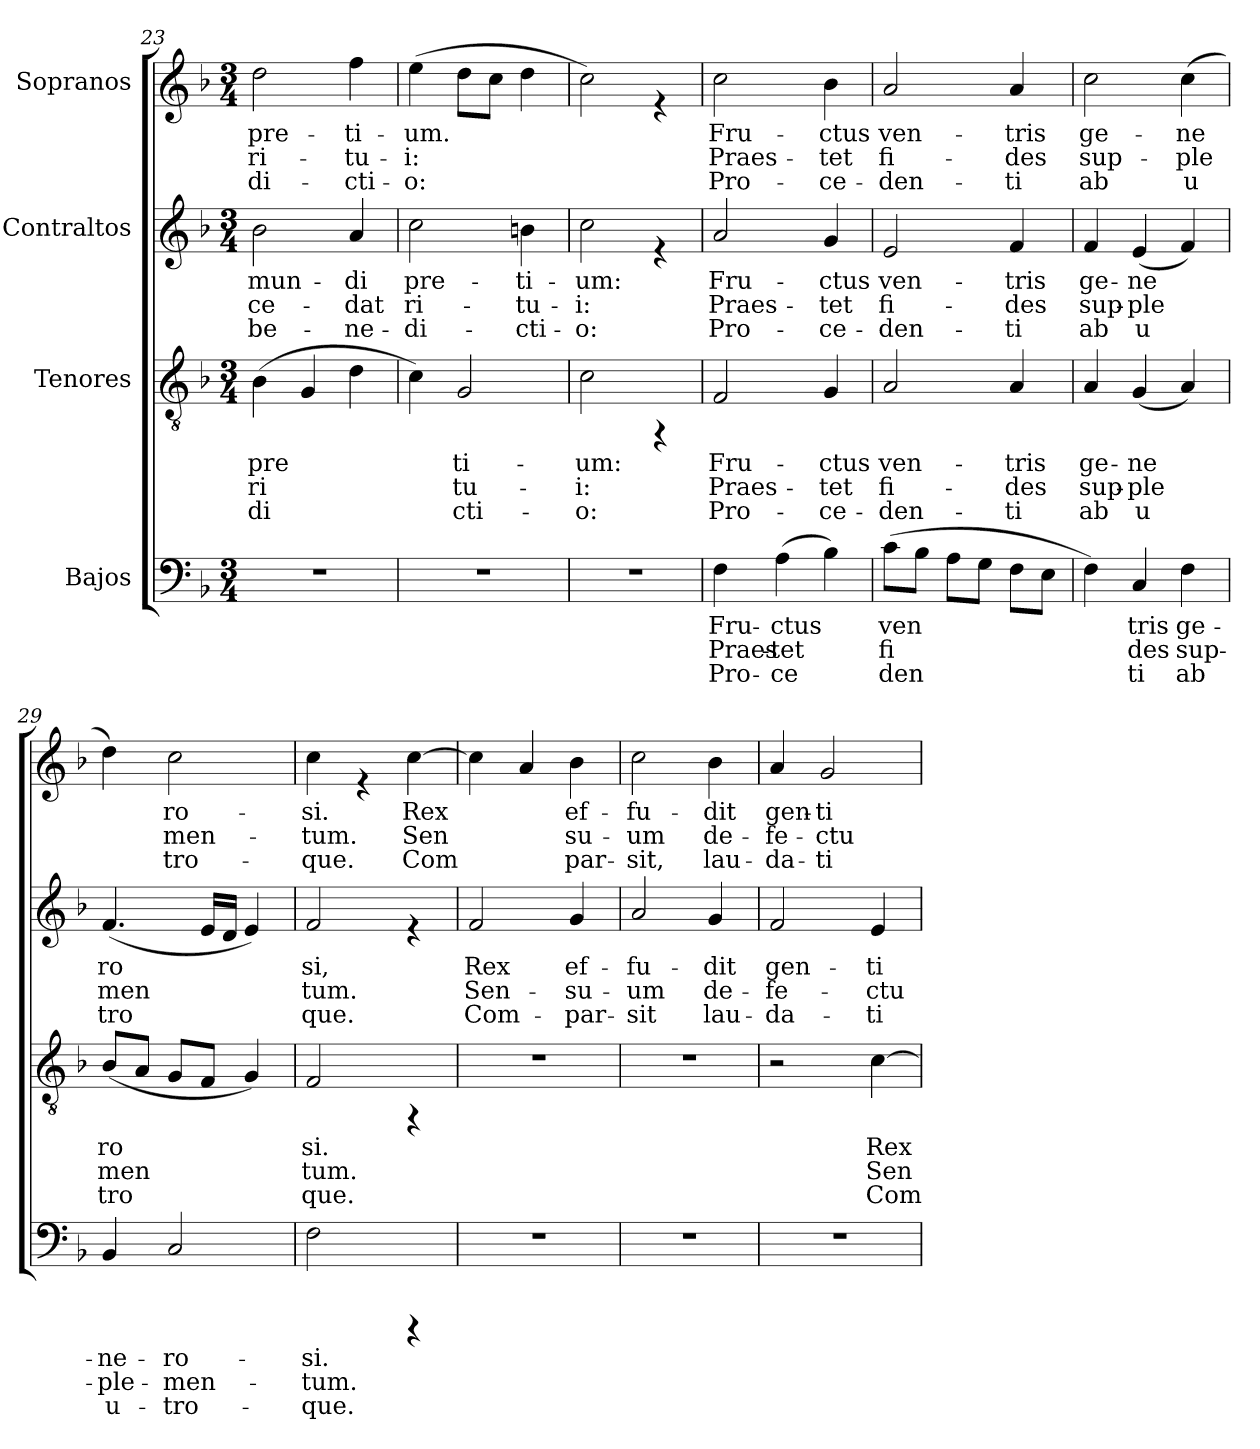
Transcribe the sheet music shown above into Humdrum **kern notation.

**kern	**text	**text	**text	**kern	**text	**text	**text	**kern	**text	**text	**text	**kern	**text	**text	**text
*part4	*part4	*part4	*part4	*part3	*part3	*part3	*part3	*part2	*part2	*part2	*part2	*part1	*part1	*part1	*part1
*staff4	*staff4	*staff4	*staff4	*staff3	*staff3	*staff3	*staff3	*staff2	*staff2	*staff2	*staff2	*staff1	*staff1	*staff1	*staff1
*I"Bajos	*	*	*	*I"Tenores	*	*	*	*I"Contraltos	*	*	*	*I"Sopranos	*	*	*
*clefF4	*	*	*	*clefGv2	*	*	*	*clefG2	*	*	*	*clefG2	*	*	*
*k[b-]	*	*	*	*k[b-]	*	*	*	*k[b-]	*	*	*	*k[b-]	*	*	*
*F:	*	*	*	*F:	*	*	*	*F:	*	*	*	*F:	*	*	*
*M3/4	*	*	*	*M3/4	*	*	*	*M3/4	*	*	*	*M3/4	*	*	*
=23	=23	=23	=23	=23	=23	=23	=23	=23	=23	=23	=23	=23	=23	=23	=23
!	!	!	!	!	!LO:LY:b:cj	!LO:LY:b:cj	!LO:LY:b:cj	!	!LO:LY:b:cj	!LO:LY:b:cj	!LO:LY:b:cj	!	!LO:LY:b:cj	!LO:LY:b:cj	!LO:LY:b:cj
2.r	.	.	.	(>4B-\	-pre	ri	di	2b-\	mun-	-ce-	-be-	2dd\	-pre-	-ri-	-di-
!	!	!	!	!	!LO:LY:b:cj	!LO:LY:b:cj	!LO:LY:b:cj	!	!	!	!	!	!	!	!
.	.	.	.	4G/	-	--	--	.	.	.	.	.	.	.	.
!	!	!	!	!	!LO:LY:b:cj	!LO:LY:b:cj	!LO:LY:b:cj	!	!LO:LY:b:cj	!LO:LY:b:cj	!LO:LY:b:cj	!	!LO:LY:b:cj	!LO:LY:b:cj	!LO:LY:b:cj
.	.	.	.	4d\	--	--	--	4a/	-di	dat	ne-	4ff\	-ti-	-tu-	-cti-
=24	=24	=24	=24	=24	=24	=24	=24	=24	=24	=24	=24	=24	=24	=24	=24
!	!	!	!	!	!LO:LY:b:cj	!LO:LY:b:cj	!LO:LY:b:cj	!	!LO:LY:b:cj	!LO:LY:b:cj	!LO:LY:b:cj	!	!LO:LY:b:cj	!LO:LY:b:cj	!LO:LY:b:cj
2.r	.	.	.	4c\)	--	--	--	2cc\	-pre-	-ri-	-di-	(>4ee\	-um.	i:	o:
!	!	!	!	!	!LO:LY:b:cj	!LO:LY:b:cj	!LO:LY:b:cj	!	!	!	!	!	!LO:LY:b:cj	!LO:LY:b:cj	!LO:LY:b:cj
.	.	.	.	2G/	-ti-	-tu-	-cti-	.	.	.	.	8dd\L	-	-	.
!	!	!	!	!	!	!	!	!	!	!	!	!	!LO:LY:b:cj	!LO:LY:b:cj	!LO:LY:b:cj
.	.	.	.	.	.	.	.	.	.	.	.	8cc\J	-	-	.
!	!	!	!	!	!	!	!	!	!LO:LY:b:cj	!LO:LY:b:cj	!LO:LY:b:cj	!	!LO:LY:b:cj	!LO:LY:b:cj	!LO:LY:b:cj
.	.	.	.	.	.	.	.	4bn\	-ti-	-tu-	-cti-	4dd\	-	-	.
=25	=25	=25	=25	=25	=25	=25	=25	=25	=25	=25	=25	=25	=25	=25	=25
!	!	!	!	!	!LO:LY:b:cj	!LO:LY:b:cj	!LO:LY:b:cj	!	!LO:LY:b:cj	!LO:LY:b:cj	!LO:LY:b:cj	!	!LO:LY:b:cj	!	!
2.r	.	.	.	2c\	-um:	i:	o:	2cc\	-um:	i:	o:	2cc\)	-	.	.
.	.	.	.	4rEE	.	.	.	4re	.	.	.	4re	.	.	.
!!LO:LB:g=z
=26	=26	=26	=26	=26	=26	=26	=26	=26	=26	=26	=26	=26	=26	=26	=26
!	!LO:LY:b:cj	!LO:LY:b:cj	!LO:LY:b:cj	!	!LO:LY:b:cj	!LO:LY:b:cj	!LO:LY:b:cj	!	!LO:LY:b:cj	!LO:LY:b:cj	!LO:LY:b:cj	!	!LO:LY:b:cj	!LO:LY:b:cj	!LO:LY:b:cj
4F\	Fru-	-Praes-	-Pro-	2F/	Fru-	-Praes-	-Pro-	2a/	Fru-	-Praes-	-Pro-	2cc\	-Fru-	-Praes-	-Pro-
!	!LO:LY:b:cj	!LO:LY:b:cj	!LO:LY:b:cj	!	!	!	!	!	!	!	!	!	!	!	!
(>4A\	-ctus	tet	ce-	.	.	.	.	.	.	.	.	.	.	.	.
!	!LO:LY:b:cj	!LO:LY:b:cj	!LO:LY:b:cj	!	!LO:LY:b:cj	!LO:LY:b:cj	!LO:LY:b:cj	!	!LO:LY:b:cj	!LO:LY:b:cj	!LO:LY:b:cj	!	!LO:LY:b:cj	!LO:LY:b:cj	!LO:LY:b:cj
4B-\)	-	.	-	4G/	-ctus	tet	ce-	4g/	-ctus	tet	ce-	4b-\	-ctus	tet	ce-
=27	=27	=27	=27	=27	=27	=27	=27	=27	=27	=27	=27	=27	=27	=27	=27
!	!LO:LY:b:cj	!LO:LY:b:cj	!LO:LY:b:cj	!	!LO:LY:b:cj	!LO:LY:b:cj	!LO:LY:b:cj	!	!LO:LY:b:cj	!LO:LY:b:cj	!LO:LY:b:cj	!	!LO:LY:b:cj	!LO:LY:b:cj	!LO:LY:b:cj
(>8c\L	-ven-	-fi-	-den-	2A/	-ven-	-fi-	-den-	2e/	-ven-	-fi-	-den-	2a/	-ven-	-fi-	-den-
!	!LO:LY:b:cj	!LO:LY:b:cj	!LO:LY:b:cj	!	!	!	!	!	!	!	!	!	!	!	!
8B-\J	--	--	--	.	.	.	.	.	.	.	.	.	.	.	.
!	!LO:LY:b:cj	!LO:LY:b:cj	!LO:LY:b:cj	!	!	!	!	!	!	!	!	!	!	!	!
8A\L	--	-	.	.	.	.	.	.	.	.	.	.	.	.	.
!	!LO:LY:b:cj	!LO:LY:b:cj	!LO:LY:b:cj	!	!	!	!	!	!	!	!	!	!	!	!
8G\J	-	--	--	.	.	.	.	.	.	.	.	.	.	.	.
!	!LO:LY:b:cj	!LO:LY:b:cj	!LO:LY:b:cj	!	!LO:LY:b:cj	!LO:LY:b:cj	!LO:LY:b:cj	!	!LO:LY:b:cj	!LO:LY:b:cj	!LO:LY:b:cj	!	!LO:LY:b:cj	!LO:LY:b:cj	!LO:LY:b:cj
8F\L	--	--	--	4A/	-tris	des	ti	4f/	-tris	des	ti	4a/	-tris	des	ti
!	!LO:LY:b:cj	!LO:LY:b:cj	!LO:LY:b:cj	!	!	!	!	!	!	!	!	!	!	!	!
8E\J	--	--	--	.	.	.	.	.	.	.	.	.	.	.	.
=28	=28	=28	=28	=28	=28	=28	=28	=28	=28	=28	=28	=28	=28	=28	=28
!	!LO:LY:b:cj	!LO:LY:b:cj	!LO:LY:b:cj	!	!LO:LY:b:cj	!LO:LY:b:cj	!LO:LY:b:cj	!	!LO:LY:b:cj	!LO:LY:b:cj	!LO:LY:b:cj	!	!LO:LY:b:cj	!LO:LY:b:cj	!LO:LY:b:cj
4F\)	--	--	--	4A/	ge-	-sup-	-ab	4f/	ge-	-sup-	-ab	2cc\	ge-	-sup-	-ab
!	!LO:LY:b:cj	!LO:LY:b:cj	!LO:LY:b:cj	!	!LO:LY:b:cj	!LO:LY:b:cj	!LO:LY:b:cj	!	!LO:LY:b:cj	!LO:LY:b:cj	!LO:LY:b:cj	!	!	!	!
4C/	-tris	des	ti	(<4G/	ne-	-ple-	-u-	(<4e/	ne-	-ple-	-u-	.	.	.	.
!	!LO:LY:b:cj	!LO:LY:b:cj	!LO:LY:b:cj	!	!LO:LY:b:cj	!LO:LY:b:cj	!LO:LY:b:cj	!	!LO:LY:b:cj	!LO:LY:b:cj	!LO:LY:b:cj	!	!LO:LY:b:cj	!LO:LY:b:cj	!LO:LY:b:cj
4F\	ge-	-sup-	-ab	4A/)	--	--	--	4f/)	--	--	--	(>4cc\	ne-	-ple-	-u-
=29	=29	=29	=29	=29	=29	=29	=29	=29	=29	=29	=29	=29	=29	=29	=29
!	!LO:LY:b:cj	!LO:LY:b:cj	!LO:LY:b:cj	!	!LO:LY:b:cj	!LO:LY:b:cj	!LO:LY:b:cj	!	!LO:LY:b:cj	!LO:LY:b:cj	!LO:LY:b:cj	!	!LO:LY:b:cj	!LO:LY:b:cj	!LO:LY:b:cj
4BB-/	ne-	-ple-	-u-	(<8B-/L	-ro-	-men-	-tro-	(<4.f/	-ro-	-men-	-tro-	4dd\)	--	--	--
!	!	!	!	!	!LO:LY:b:cj	!LO:LY:b:cj	!LO:LY:b:cj	!	!	!	!	!	!	!	!
.	.	.	.	8A/J	--	--	--	.	.	.	.	.	.	.	.
!	!LO:LY:b:cj	!LO:LY:b:cj	!LO:LY:b:cj	!	!LO:LY:b:cj	!LO:LY:b:cj	!LO:LY:b:cj	!	!	!	!	!	!LO:LY:b:cj	!LO:LY:b:cj	!LO:LY:b:cj
2C/	-ro-	-men-	-tro-	8G/L	--	-	.	.	.	.	.	2cc\	-ro-	-men-	-tro-
!	!	!	!	!	!LO:LY:b:cj	!LO:LY:b:cj	!LO:LY:b:cj	!	!LO:LY:b:cj	!LO:LY:b:cj	!LO:LY:b:cj	!	!	!	!
.	.	.	.	8F/J	-	--	--	16e/L	--	--	--	.	.	.	.
!	!	!	!	!	!	!	!	!	!LO:LY:b:cj	!LO:LY:b:cj	!LO:LY:b:cj	!	!	!	!
.	.	.	.	.	.	.	.	16d/J	--	--	--	.	.	.	.
!	!	!	!	!	!LO:LY:b:cj	!LO:LY:b:cj	!LO:LY:b:cj	!	!LO:LY:b:cj	!LO:LY:b:cj	!LO:LY:b:cj	!	!	!	!
.	.	.	.	4G/)	--	--	--	4e/)	--	--	--	.	.	.	.
=30	=30	=30	=30	=30	=30	=30	=30	=30	=30	=30	=30	=30	=30	=30	=30
!	!LO:LY:b:cj	!LO:LY:b:cj	!LO:LY:b:cj	!	!LO:LY:b:cj	!LO:LY:b:cj	!LO:LY:b:cj	!	!LO:LY:b:cj	!LO:LY:b:cj	!LO:LY:b:cj	!	!LO:LY:b:cj	!LO:LY:b:cj	!LO:LY:b:cj
2F\	-si.	tum.	que.	2F/	-si.	tum.	que.	2f/	-si,	tum.	que.	4cc\	-si.	tum.	que.
.	.	.	.	.	.	.	.	.	.	.	.	4re	.	.	.
!	!	!	!	!	!	!	!	!	!	!	!	!	!LO:LY:b:cj	!LO:LY:b:cj	!LO:LY:b:cj
4rBBBB	.	.	.	4rEE	.	.	.	4re	.	.	.	[>4cc\	Rex	Sen-	-Com-
!!LO:LB:g=z
=31	=31	=31	=31	=31	=31	=31	=31	=31	=31	=31	=31	=31	=31	=31	=31
!	!	!	!	!	!	!	!	!	!LO:LY:b:cj	!LO:LY:b:cj	!LO:LY:b:cj	!	!	!	!
2.r	.	.	.	2.r	.	.	.	2f/	Rex	Sen-	-Com-	4cc\]	.	.	.
!	!	!	!	!	!	!	!	!	!	!	!	!	!LO:LY:b:cj	!LO:LY:b:cj	!LO:LY:b:cj
.	.	.	.	.	.	.	.	.	.	.	.	4a/	-	-	--
!	!	!	!	!	!	!	!	!	!LO:LY:b:cj	!LO:LY:b:cj	!LO:LY:b:cj	!	!LO:LY:b:cj	!LO:LY:b:cj	!LO:LY:b:cj
.	.	.	.	.	.	.	.	4g/	-ef-	-su-	-par-	4b-\	-ef-	-su-	-par-
=32	=32	=32	=32	=32	=32	=32	=32	=32	=32	=32	=32	=32	=32	=32	=32
!	!	!	!	!	!	!	!	!	!LO:LY:b:cj	!LO:LY:b:cj	!LO:LY:b:cj	!	!LO:LY:b:cj	!LO:LY:b:cj	!LO:LY:b:cj
2.r	.	.	.	2.r	.	.	.	2a/	-fu-	-um	sit	2cc\	-fu-	-um	sit,
!	!	!	!	!	!	!	!	!	!LO:LY:b:cj	!LO:LY:b:cj	!LO:LY:b:cj	!	!LO:LY:b:cj	!LO:LY:b:cj	!LO:LY:b:cj
.	.	.	.	.	.	.	.	4g/	dit	de-	-lau-	4b-\	dit	de-	-lau-
=33	=33	=33	=33	=33	=33	=33	=33	=33	=33	=33	=33	=33	=33	=33	=33
!	!	!	!	!	!	!	!	!	!LO:LY:b:cj	!LO:LY:b:cj	!LO:LY:b:cj	!	!LO:LY:b:cj	!LO:LY:b:cj	!LO:LY:b:cj
2.r	.	.	.	2r	.	.	.	2f/	-gen-	-fe-	-da-	4a/	-gen-	-fe-	-da-
!	!	!	!	!	!	!	!	!	!	!	!	!	!LO:LY:b:cj	!LO:LY:b:cj	!LO:LY:b:cj
.	.	.	.	.	.	.	.	.	.	.	.	2g/	-ti-	-ctu-	-ti-
!	!	!	!	!	!LO:LY:b:cj	!LO:LY:b:cj	!LO:LY:b:cj	!	!LO:LY:b:cj	!LO:LY:b:cj	!LO:LY:b:cj	!	!	!	!
.	.	.	.	[>4c\	Rex	Sen-	-Com-	4e/	-ti-	-ctu-	-ti-	.	.	.	.
=	=	=	=	=	=	=	=	=	=	=	=	=	=	=	=
*-	*-	*-	*-	*-	*-	*-	*-	*-	*-	*-	*-	*-	*-	*-	*-
